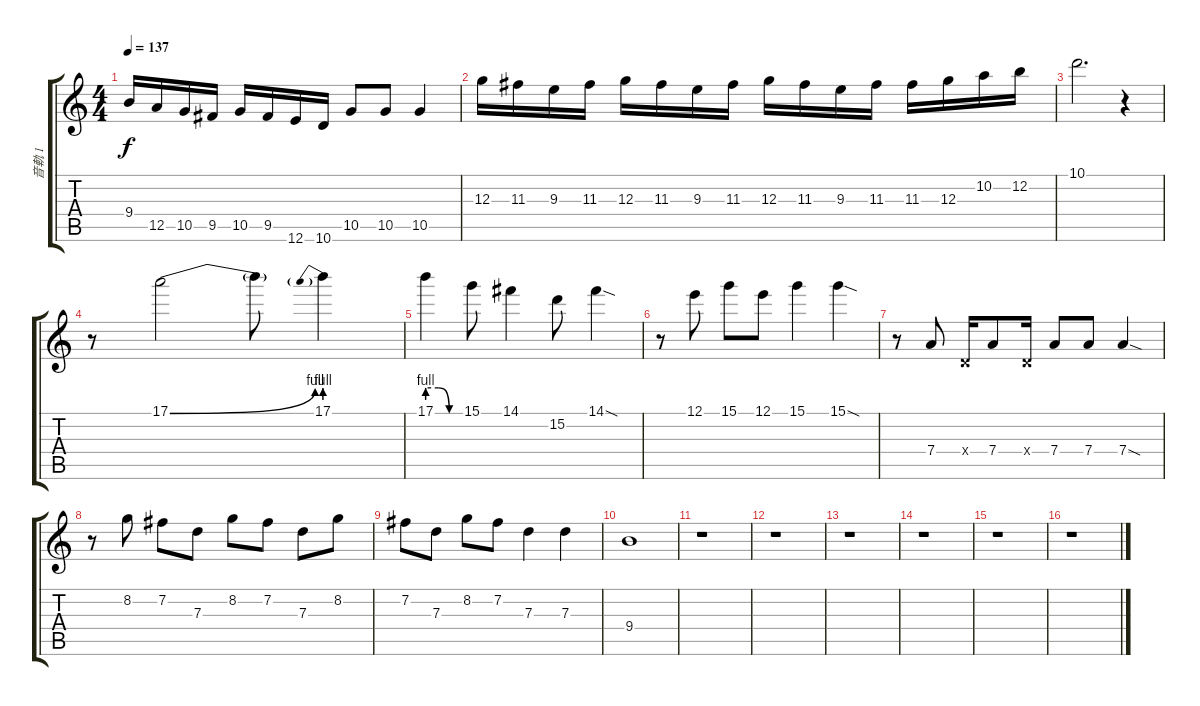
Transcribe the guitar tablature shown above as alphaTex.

\track ("音軌 1" "音軌 1") {instrument overdrivenguitar}
\staff {score tabs}
\tuning (E4 B3 G3 D3 A2 E2) {hide}
\ts (4 4)
\tempo 137
\clef g2
\ks c
9.4.16{dy f} 12.5.16 10.5.16 9.5.16 10.5.16 9.5.16 12.6.16 10.6.16 10.5.8 10.5.8 10.5.4 |
12.3.16 11.3.16 9.3.16 11.3.16 12.3.16 11.3.16 9.3.16 11.3.16 12.3.16 11.3.16 9.3.16 11.3.16 11.3.16 12.3.16 10.2.16 12.2.16 |
10.1.2{d} r.4 |
r.8 17.1{be (bend 0 0 60 4)}.2 17.1{t}.8 17.1{be (prebend 0 4 60 4)}.4 |
17.1{be (custom 0 4 20 4 40 0 60 0)}.4 15.1.8 14.1.4 15.2.8 14.1{sod}.4 |
r.8 12.1.8 15.1.8 12.1.8 15.1.4 15.1{sod}.4 |
r.8 7.4.8 0.4{x}.16 7.4.8 0.4{x}.16 7.4.8 7.4.8 7.4{sod}.4 |
r.8 8.2.8 7.2.8 7.3.8 8.2.8 7.2.8 7.3.8 8.2.8 |
7.2.8 7.3.8 8.2.8 7.2.8 7.3.4 7.3.4 |
9.4.1 |
r.1 |
r.1 |
r.1 |
r.1 |
r.1 |
r.1
